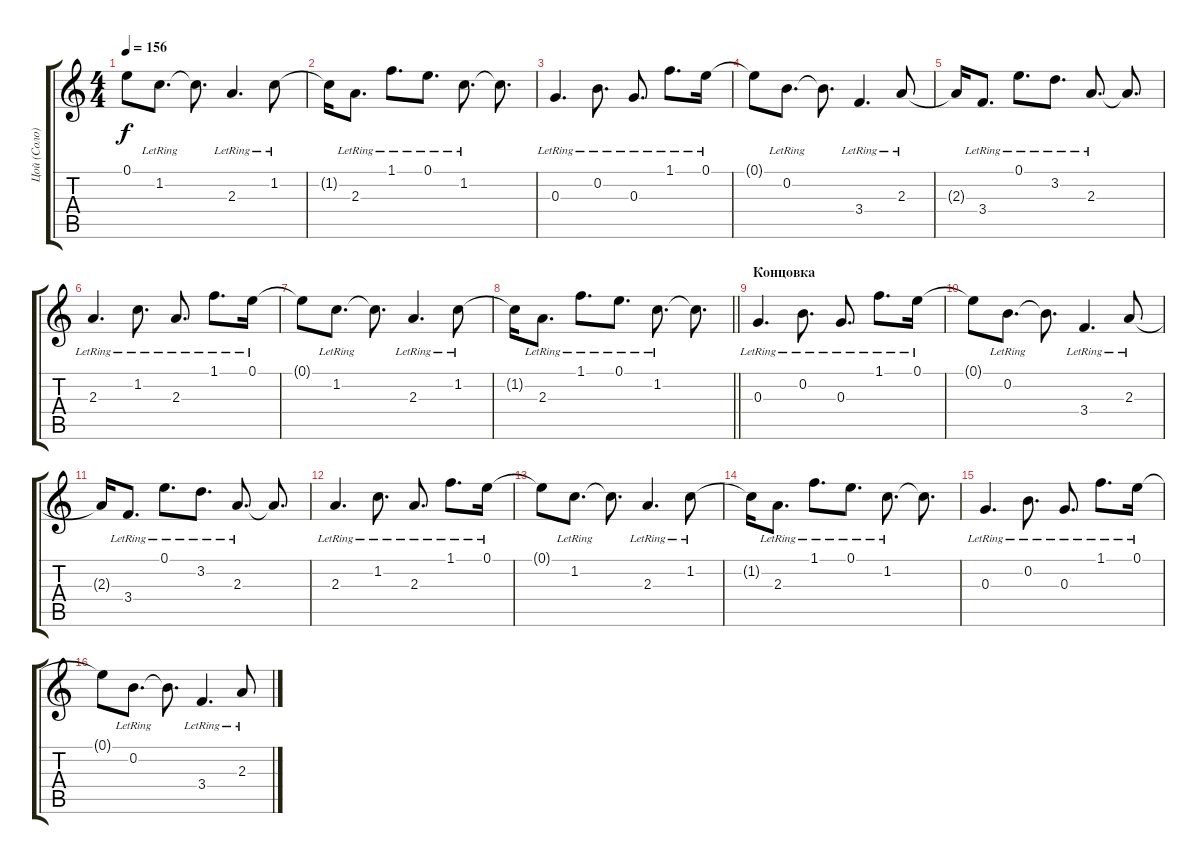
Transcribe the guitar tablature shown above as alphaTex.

\track ("Цой (Соло)" "Цой (Соло)") {instrument electricguitarclean}
\staff {score tabs}
\tuning (E4 B3 G3 D3 A2 E2) {hide}
\ts (4 4)
\tempo 156
\clef g2
\ks c
0.1{t}.8{dy f} 1.2{lr}.8{d} 1.2{t}.8{d} 2.3{lr}.4{d} 1.2{lr}.8 |
1.2{t}.16 2.3{lr}.8{d} 1.1{lr}.8{d} 0.1{lr}.8{d} 1.2{lr}.8{d} 1.2{t}.8{d} |
0.3{lr}.4{d} 0.2{lr}.8{d} 0.3{lr}.8{d} 1.1{lr}.8{d} 0.1{lr}.16 |
0.1{t}.8 0.2{lr}.8{d} 0.2{t}.8{d} 3.4{lr}.4{d} 2.3{lr}.8 |
2.3{t}.16 3.4{lr}.8{d} 0.1{lr}.8{d} 3.2{lr}.8{d} 2.3{lr}.8{d} 2.3{t}.8{d} |
2.3{lr}.4{d} 1.2{lr}.8{d} 2.3{lr}.8{d} 1.1{lr}.8{d} 0.1{lr}.16 |
0.1{t}.8 1.2{lr}.8{d} 1.2{t}.8{d} 2.3{lr}.4{d} 1.2{lr}.8 |
\barLineRight lightlight
1.2{t}.16 2.3{lr}.8{d} 1.1{lr}.8{d} 0.1{lr}.8{d} 1.2{lr}.8{d} 1.2{t}.8{d} |
\section ("" "Концовка")
0.3{lr}.4{d} 0.2{lr}.8{d} 0.3{lr}.8{d} 1.1{lr}.8{d} 0.1{lr}.16 |
0.1{t}.8 0.2{lr}.8{d} 0.2{t}.8{d} 3.4{lr}.4{d} 2.3{lr}.8 |
2.3{t}.16 3.4{lr}.8{d} 0.1{lr}.8{d} 3.2{lr}.8{d} 2.3{lr}.8{d} 2.3{t}.8{d} |
2.3{lr}.4{d} 1.2{lr}.8{d} 2.3{lr}.8{d} 1.1{lr}.8{d} 0.1{lr}.16 |
0.1{t}.8 1.2{lr}.8{d} 1.2{t}.8{d} 2.3{lr}.4{d} 1.2{lr}.8 |
1.2{t}.16 2.3{lr}.8{d} 1.1{lr}.8{d} 0.1{lr}.8{d} 1.2{lr}.8{d} 1.2{t}.8{d} |
0.3{lr}.4{d} 0.2{lr}.8{d} 0.3{lr}.8{d} 1.1{lr}.8{d} 0.1{lr}.16 |
0.1{t}.8 0.2{lr}.8{d} 0.2{t}.8{d} 3.4{lr}.4{d} 2.3{lr}.8
